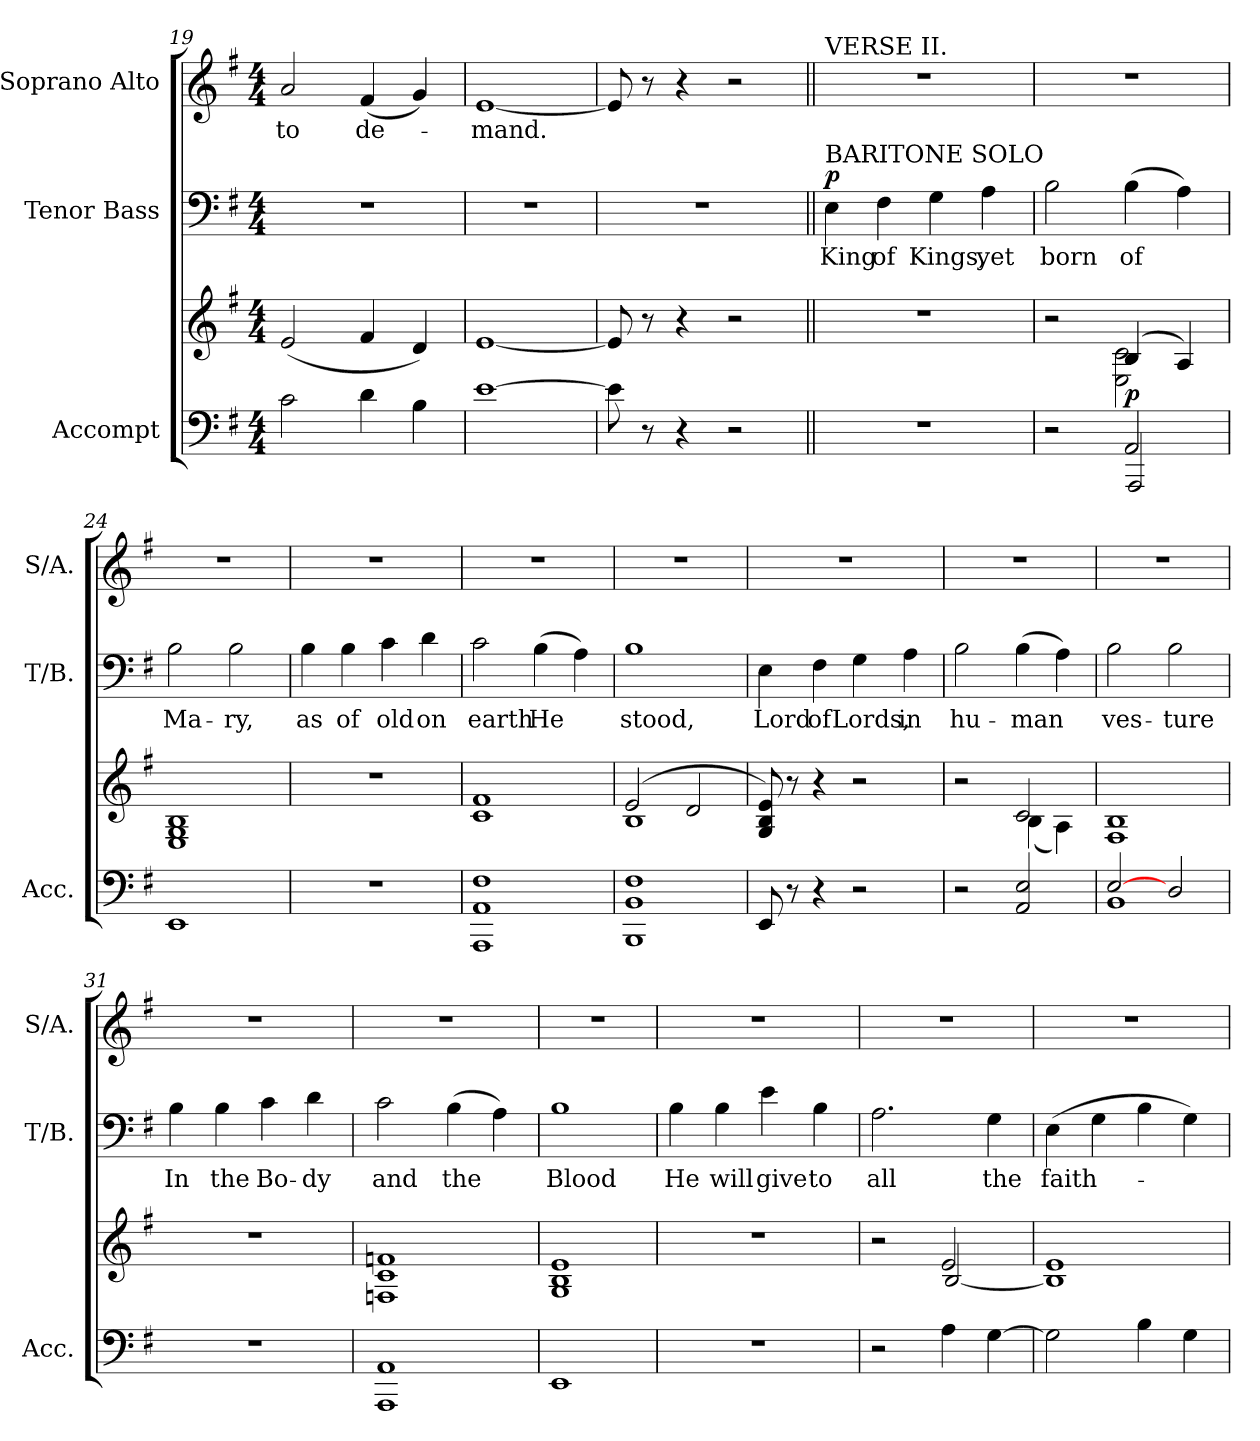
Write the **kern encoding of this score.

**kern	**kern	**dynam	**kern	**text	**dynam	**kern	**text
*part3	*part3	*part3	*part2	*part2	*part2	*part1	*part1
*staff4	*staff3	*staff3/4	*staff2	*staff2	*staff2	*staff1	*staff1
*I"Accompt	*	*	*I"Tenor Bass	*	*	*I"Soprano Alto	*
*I'Acc.	*	*	*I'T/B.	*	*	*I'S/A.	*
*clefF4	*clefG2	*	*clefF4	*	*	*clefG2	*
*k[f#]	*k[f#]	*	*k[f#]	*	*	*k[f#]	*
*G:	*G:	*	*G:	*	*	*G:	*
*M4/4	*M4/4	*	*M4/4	*	*	*M4/4	*
=19	=19	=19	=19	=19	=19	=19	=19
!	!	!	!	!	!	!	!LO:LY:b
2c\	(<2e/	.	1r	.	.	2a/	to
!	!	!	!	!	!	!	!LO:LY:b
4d\	4f#/	.	.	.	.	(<4f#/	de-
4B\	4d/)	.	.	.	.	4g/)	.
=20	=20	=20	=20	=20	=20	=20	=20
!	!	!	!	!	!	!	!LO:LY:b
[1e	[1e	.	1r	.	.	[1e	-mand.
=21	=21	=21	=21	=21	=21	=21	=21
8e\]	8e/]	.	1r	.	.	8e/]	.
8r	8r	.	.	.	.	8r	.
4r	4r	.	.	.	.	4r	.
2r	2r	.	.	.	.	2r	.
!!LO:PB:g=z
=22||	=22||	=22||	=22||	=22||	=22||	=22||	=22||
!	!	!	!	!	!	!LO:TX:a:t=VERSE II.	!
!	!	!	!LO:TX:a:t=BARITONE SOLO	!	!	!	!
!	!	!	!	!LO:LY:b	!LO:DY:b	!	!
1r	1r	.	4E\	King	p	1r	.
!	!	!	!	!LO:LY:b	!	!	!
.	.	.	4F#\	of	.	.	.
!	!	!	!	!LO:LY:b	!	!	!
.	.	.	4G\	Kings,	.	.	.
!	!	!	!	!LO:LY:b	!	!	!
.	.	.	4A\	yet	.	.	.
=23	=23	=23	=23	=23	=23	=23	=23
*^	*^	*	*	*	*	*	*
!	!	!	!	!	!	!LO:LY:b	!	!	!
2ryy	2r	2ryy	2r	.	2B\	born	.	1r	.
!	!	!	!	!LO:DY:b	!	!LO:LY:b	!	!	!
2AA/	2AAA/	(>4B/	2E\ 2c\	p	(>4B\	of	.	.	.
.	.	4A/)	.	.	4A\)	.	.	.	.
*v	*v	*	*	*	*	*	*	*	*
*	*v	*v	*	*	*	*	*	*
=24	=24	=24	=24	=24	=24	=24	=24
!	!	!	!	!LO:LY:b	!	!	!
1EE	1E 1G 1B	.	2B\	Ma-	.	1r	.
!	!	!	!	!LO:LY:b	!	!	!
.	.	.	2B\	-ry,	.	.	.
=25	=25	=25	=25	=25	=25	=25	=25
!	!	!	!	!LO:LY:b	!	!	!
1r	1r	.	4B\	as	.	1r	.
!	!	!	!	!LO:LY:b	!	!	!
.	.	.	4B\	of	.	.	.
!	!	!	!	!LO:LY:b	!	!	!
.	.	.	4c\	old	.	.	.
!	!	!	!	!LO:LY:b	!	!	!
.	.	.	4d\	on	.	.	.
=26	=26	=26	=26	=26	=26	=26	=26
!	!	!	!	!LO:LY:b	!	!	!
1AAA 1AA 1F#	1c 1f#	.	2c\	earth	.	1r	.
!	!	!	!	!LO:LY:b	!	!	!
.	.	.	(>4B\	He	.	.	.
.	.	.	4A\)	.	.	.	.
=27	=27	=27	=27	=27	=27	=27	=27
*	*^	*	*	*	*	*	*
!	!	!	!	!	!LO:LY:b	!	!	!
1BBB 1BB 1F#	(>2e/	1B	.	1B	stood,	.	1r	.
.	2d/	.	.	.	.	.	.	.
*	*v	*v	*	*	*	*	*	*
=28	=28	=28	=28	=28	=28	=28	=28
!	!	!	!	!LO:LY:b	!	!	!
8EE/	8G/ 8B/ 8e/)	.	4E\	Lord	.	1r	.
8r	8r	.	.	.	.	.	.
!	!	!	!	!LO:LY:b	!	!	!
4r	4r	.	4F#\	of	.	.	.
!	!	!	!	!LO:LY:b	!	!	!
2r	2r	.	4G\	Lords,	.	.	.
!	!	!	!	!LO:LY:b	!	!	!
.	.	.	4A\	in	.	.	.
!!LO:LB:g=z
=29	=29	=29	=29	=29	=29	=29	=29
*	*^	*	*	*	*	*	*
!	!	!	!	!	!LO:LY:b	!	!	!
2r	2ryy	2r	.	2B\	hu-	.	1r	.
!	!	!	!	!	!LO:LY:b	!	!	!
2AA/ 2E/	2c/	(<4B\	.	(>4B\	-man	.	.	.
.	.	4A\)	.	4A\)	.	.	.	.
=30	=30	=30	=30	=30	=30	=30	=30	=30
*^	*	*	*	*	*	*	*	*
!	!	!	!	!	!	!LO:LY:b	!	!	!
*	*	*v	*v	*	*	*	*	*	*
[2E/	1BB	1F# 1B	.	2B\	ves-	.	1r	.
!	!	!	!	!	!LO:LY:b	!	!	!
2D/	.	.	.	2B\	-ture	.	.	.
*v	*v	*	*	*	*	*	*	*
=31	=31	=31	=31	=31	=31	=31	=31
!	!	!	!	!LO:LY:b	!	!	!
1r	1r	.	4B\	In	.	1r	.
!	!	!	!	!LO:LY:b	!	!	!
.	.	.	4B\	the	.	.	.
!	!	!	!	!LO:LY:b	!	!	!
.	.	.	4c\	Bo-	.	.	.
!	!	!	!	!LO:LY:b	!	!	!
.	.	.	4d\	-dy	.	.	.
=32	=32	=32	=32	=32	=32	=32	=32
!	!	!	!	!LO:LY:b	!	!	!
1AAA 1AA	1Fn 1c 1fn	.	2c\	and	.	1r	.
!	!	!	!	!LO:LY:b	!	!	!
.	.	.	(>4B\	the	.	.	.
.	.	.	4A\)	.	.	.	.
=33	=33	=33	=33	=33	=33	=33	=33
!	!	!	!	!LO:LY:b	!	!	!
1EE	1G 1B 1e	.	1B	Blood	.	1r	.
=34	=34	=34	=34	=34	=34	=34	=34
!	!	!	!	!LO:LY:b	!	!	!
1r	1r	.	4B\	He	.	1r	.
!	!	!	!	!LO:LY:b	!	!	!
.	.	.	4B\	will	.	.	.
!	!	!	!	!LO:LY:b	!	!	!
.	.	.	4e\	give	.	.	.
!	!	!	!	!LO:LY:b	!	!	!
.	.	.	4B\	to	.	.	.
=35	=35	=35	=35	=35	=35	=35	=35
*	*^	*	*	*	*	*	*
!	!	!	!	!	!LO:LY:b	!	!	!
2r	2r	2ryy	.	2.A\	all	.	1r	.
4A\	2e/	[2B/	.	.	.	.	.	.
!	!	!	!	!	!LO:LY:b	!	!	!
[4G\	.	.	.	4G\	the	.	.	.
*	*v	*v	*	*	*	*	*	*
!!LO:LB:g=z
=36	=36	=36	=36	=36	=36	=36	=36
!	!	!	!	!LO:LY:b	!	!	!
2G\]	1B] 1e	.	(>4E\	faith-	.	1r	.
.	.	.	4G\	.	.	.	.
4B\	.	.	4B\	.	.	.	.
4G\	.	.	4G\)	.	.	.	.
=	=	=	=	=	=	=	=
*-	*-	*-	*-	*-	*-	*-	*-
